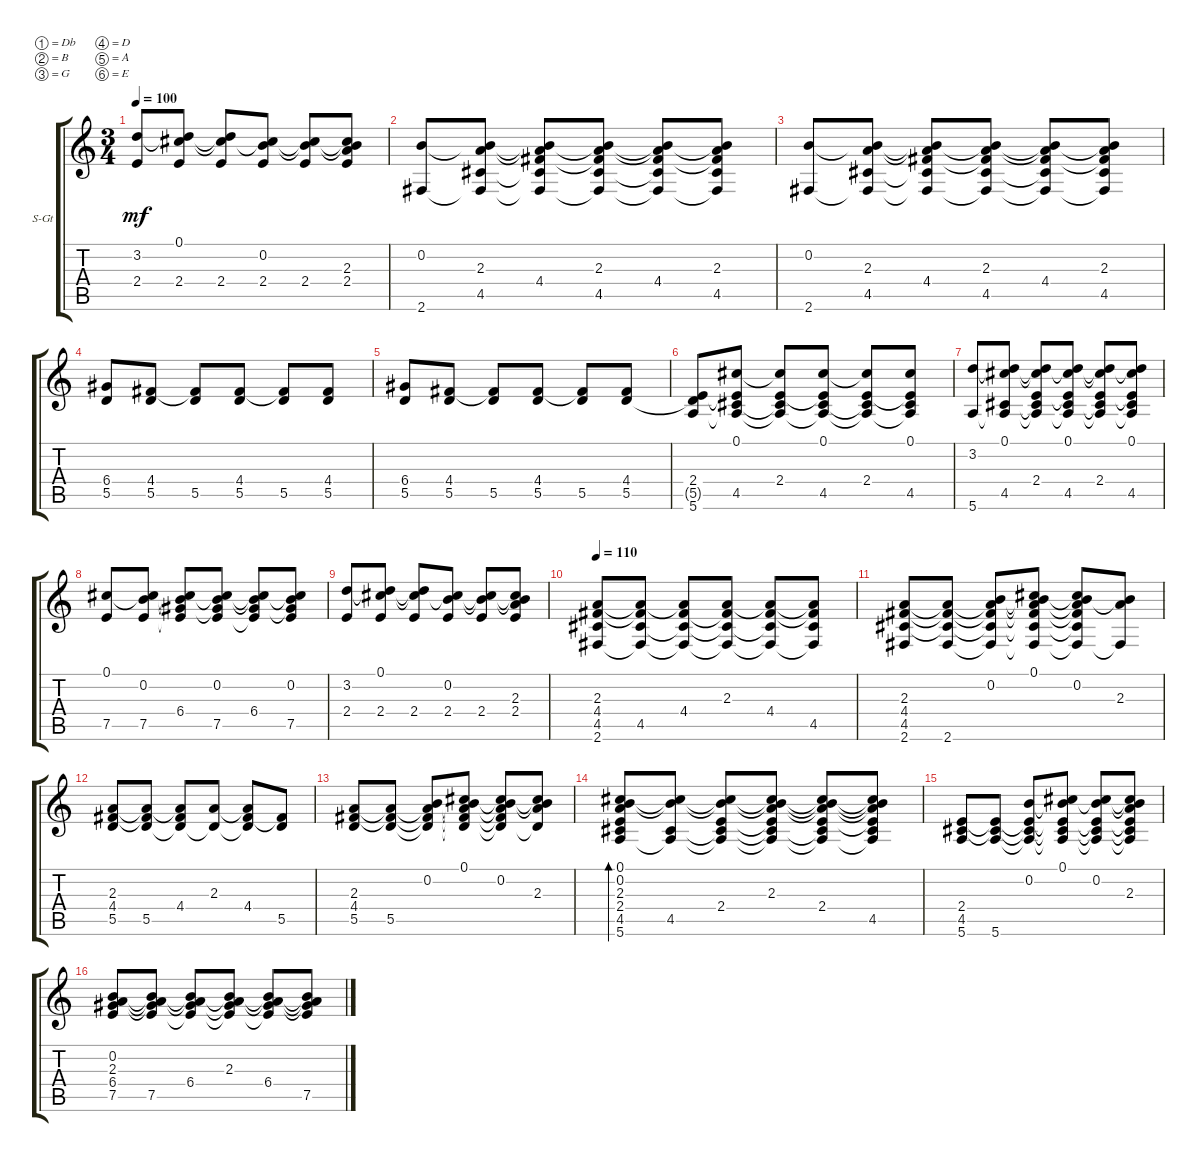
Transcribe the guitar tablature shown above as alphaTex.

\defaultSystemsLayout 4
\bracketExtendMode groupsimilarinstruments
\firstSystemTrackNameOrientation horizontal
\otherSystemsTrackNameOrientation horizontal
\track ("Steel Guitar" "S-Gt") {instrument acousticguitarsteel}
\staff {score tabs}
\tuning (Db4 B3 G3 D3 A2 E2)
\ts (3 4)
\tempo 100
\clef g2
\ks c
(3.2 2.4).8{dy mf} (2.4 0.1 3.2{t}).8 (2.4 3.2{t} 0.1{t}).8 (2.4 0.2 0.1{t}).8 (2.4 0.1{t} 0.2{t}).8 (2.4 2.3 0.1{t} 0.2{t}).8 |
(0.2 2.6).8 (4.5 2.3 0.2{t} 2.6{t}).8 (4.4 4.5{t} 2.3{t} 0.2{t} 2.6{t}).8 (4.5 2.3 4.4{t} 0.2{t} 2.6{t}).8 (4.4 4.5{t} 2.3{t} 0.2{t} 2.6{t}).8 (4.5 2.3 4.4{t} 0.2{t} 2.6{t}).8 |
(0.2 2.6).8 (4.5 2.3 0.2{t} 2.6{t}).8 (4.4 4.5{t} 2.3{t} 0.2{t} 2.6{t}).8 (4.5 2.3 4.4{t} 0.2{t} 2.6{t}).8 (4.4 4.5{t} 2.3{t} 0.2{t} 2.6{t}).8 (4.5 2.3 4.4{t} 0.2{t} 2.6{t}).8 |
(5.5 6.4).8 (5.5 4.4).8 (5.5 4.4{t}).8 (5.5 4.4).8 (5.5 4.4{t}).8 (5.5 4.4).8 |
(5.5 6.4).8 (5.5 4.4).8 (5.5 4.4{t}).8 (5.5 4.4).8 (5.5 4.4{t}).8 (5.5 4.4).8 |
(5.6 2.4 5.5{t}).8 (4.5 0.1 5.6{t} 2.4{t}).8 (2.4 5.6{t} 0.1{t} 4.5{t}).8 (4.5 0.1 5.6{t} 2.4{t}).8 (2.4 5.6{t} 0.1{t} 4.5{t}).8 (4.5 0.1 5.6{t} 2.4{t}).8 |
(5.6 3.2).8 (4.5 0.1 5.6{t} 3.2{t}).8 (2.4 5.6{t} 0.1{t} 4.5{t} 3.2{t}).8 (4.5 0.1 5.6{t} 2.4{t} 3.2{t}).8 (2.4 5.6{t} 0.1{t} 4.5{t} 3.2{t}).8 (4.5 0.1 5.6{t} 2.4{t} 3.2{t}).8 |
(7.5 0.1).8 (7.5 0.2 0.1{t}).8 (6.4 0.1{t} 0.2{t} 7.5{t}).8 (7.5 0.2 0.1{t} 6.4{t}).8 (6.4 0.1{t} 0.2{t} 7.5{t}).8 (7.5 0.2 0.1{t} 6.4{t}).8 |
(3.2 2.4).8 (2.4 0.1 3.2{t}).8 (2.4 3.2{t} 0.1{t}).8 (2.4 0.2 0.1{t}).8 (2.4 0.1{t} 0.2{t}).8 (2.4 2.3 0.1{t} 0.2{t}).8 |
\tempo 110
(4.4 4.5 2.6 2.3).8 (4.5 2.6{t} 2.3{t} 4.4{t}).8 (4.4 2.6{t} 4.5{t} 2.3{t}).8 (2.3 2.6{t} 4.5{t} 4.4{t}).8 (4.4 2.6{t} 4.5{t} 2.3{t}).8 (4.5 2.6{t} 2.3{t} 4.4{t}).8 |
(2.3 2.6 4.5 4.4).8 (2.6 2.3{t} 4.4{t} 4.5{t}).8 (0.2 2.3{t} 4.4{t} 4.5{t} 2.6{t}).8 (0.1 2.3{t} 4.4{t} 4.5{t} 2.6{t} 0.2{t}).8 (0.2 2.3{t} 4.4{t} 4.5{t} 2.6{t} 0.1{t}).8 (2.3 2.6{t} 0.2{t}).8 |
(5.5 4.4 2.3).8 (5.5 2.3{t} 4.4{t}).8 (4.4 2.3{t} 5.5{t}).8 (2.3 5.5{t}).8 (4.4 5.5{t} 2.3{t}).8 (5.5 4.4{t}).8 |
(5.5 4.4 2.3).8 (5.5 2.3{t} 4.4{t}).8 (0.2 2.3{t} 4.4{t} 5.5{t}).8 (0.1 2.3{t} 4.4{t} 5.5{t} 0.2{t}).8 (0.2 2.3{t} 4.4{t} 5.5{t} 0.1{t}).8 (2.3 5.5{t} 0.1{t} 0.2{t}).8 |
(5.6 4.5 2.4 2.3 0.2 0.1).8{bd 79} (4.5 0.1{t} 0.2{t} 5.6{t}).8 (2.4 0.1{t} 0.2{t} 5.6{t} 4.5{t}).8 (2.3 0.1{t} 0.2{t} 5.6{t} 4.5{t} 2.4{t}).8 (2.4 0.1{t} 0.2{t} 2.3{t} 5.6{t} 4.5{t}).8 (4.5 0.1{t} 0.2{t} 2.3{t} 2.4{t} 5.6{t}).8 |
(5.6 4.5 2.4).8 (5.6 2.4{t} 4.5{t}).8 (0.2 2.4{t} 4.5{t} 5.6{t}).8 (0.1 2.4{t} 4.5{t} 5.6{t} 0.2{t}).8 (0.2 2.4{t} 4.5{t} 5.6{t} 0.1{t}).8 (2.3 2.4{t} 4.5{t} 5.6{t} 0.1{t} 0.2{t}).8 |
(7.5 6.4 2.3 0.2).8 (7.5 0.2{t} 2.3{t} 6.4{t}).8 (6.4 0.2{t} 7.5{t} 2.3{t}).8 (2.3 0.2{t} 7.5{t} 6.4{t}).8 (6.4 0.2{t} 7.5{t} 2.3{t}).8 (7.5 0.2{t} 6.4{t} 2.3{t}).8
